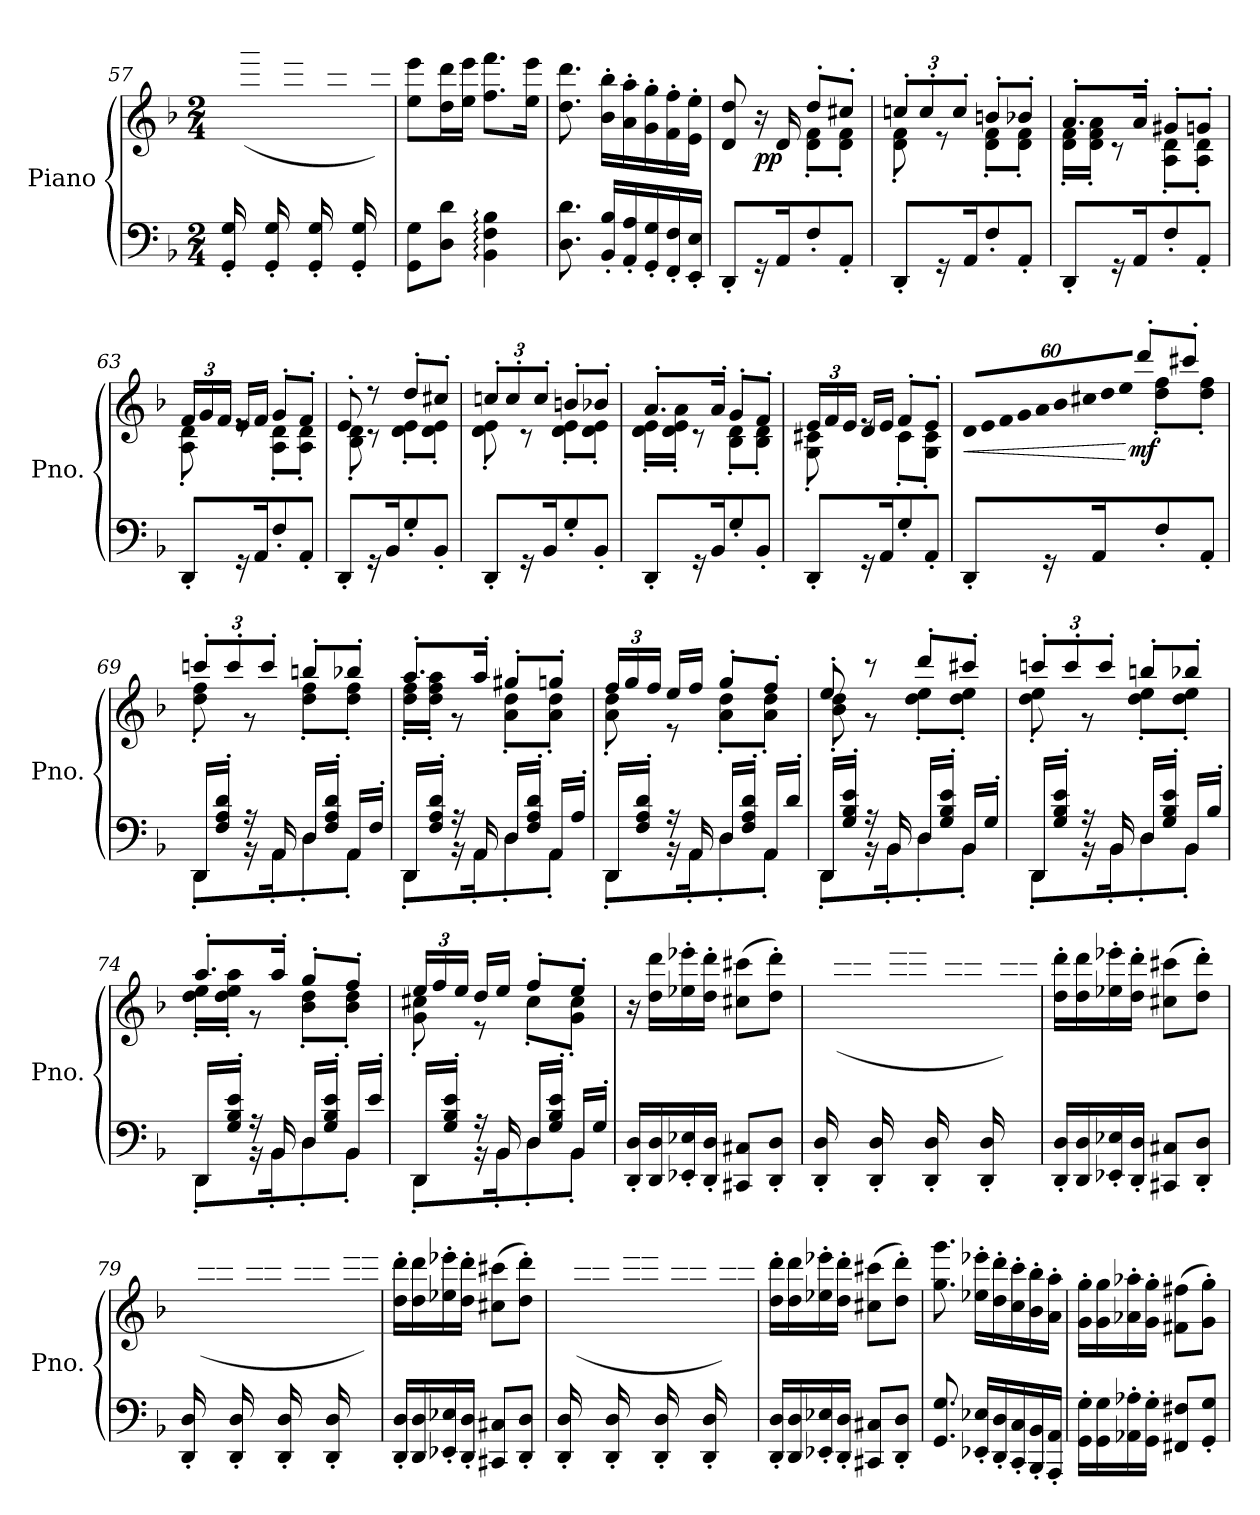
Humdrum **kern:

**kern	**kern	**dynam
*part1	*part1	*part1
*staff2	*staff1	*staff1/2
*I"Piano	*	*
*I'Pno.	*	*
!!LO:LB:g=z
*clefF4	*clefG2	*
*k[b-]	*k[b-]	*
*F:	*F:	*
*M2/4	*M2/4	*
=57	=57	=57
*	*^	*
16GG/' 16G/'LL	2ryy	16ryy	.
16ryy	.	(>16gg\ 16ddd\ 16ggg\	.
16GG/' 16G/'	.	16ryy	.
16ryy	.	16ff\ 16ccc\ 16fff\	.
16GG/' 16G/'	.	16ryy	.
16ryy	.	16dd\ 16aa\ 16ddd\	.
16GG/' 16G/'	.	16ryy	.
16ryy	.	16cc-X\ 16ff\ 16ccc-X\JJ)	.
*	*v	*v	*
=58	=58	=58
8GG\ 8G\L	8ee\ 8eee\L	.
8D\ 8d\J	16dd\ 16ddd\L	.
.	16ee\ 16eee\JJ	.
4BB-\: 4F\: 4B-\:	8.ff\ 8.fff\L	.
.	16ee\ 16eee\Jk	.
=59	=59	=59
8.D\ 8.d\	8.dd\ 8.ddd\	.
16BB-/' 16B-/'LL	16b-\' 16bb-\'LL	.
16AA/' 16A/'	16a\' 16aa\'	.
16GG/' 16G/'	16g\' 16gg\'	.
16FF/' 16F/'	16f\' 16ff\'	.
16EE/' 16E/'JJ	16e\' 16ee\'JJ	.
=60	=60	=60
*	*^	*
8DD'/L	8d/ 8dd/	4ryy	.
!	!	!	!LO:DY:b
16r	16r	.	pp
16AA/K	16d/	.	.
8F'/	8dd'/L	8d\' 8f\'L	.
8AA'/J	8cc#X'/J	8d\' 8f\'J	.
=61	=61	=61	=61
*	*Xbrackettup	*	*
8DD'/L	12ccn'/L	8d\' 8f\'	.
.	12cc'/	.	.
16r	.	8r	.
.	12cc'/J	.	.
16AA/K	.	.	.
8F'/	8bn'/L	8d\' 8f\'L	.
8AA'/J	8b-X'/J	8d\' 8f\'J	.
!!LO:LB:g=z	!!
=62	=62	=62	=62
8DD'/L	8.a'/L	16d\' 16f\'LL	.
.	.	16d\' 16f\' 16a\'JJ	.
16r	.	8r	.
16AA/K	16a'/Jk	.	.
8F'/	8g#X'/L	8A\' 8d\'L	.
8AA'/J	8gn'/J	8A\' 8d\'J	.
=63	=63	=63	=63
8DD'/L	24f/LL	8A\' 8d\'	.
.	24g/	.	.
.	24f/JJ	.	.
16r	16e/LL	8re	.
16AA/K	16f/JJ	.	.
8F'/	8g'/L	8A\' 8d\'L	.
8AA'/J	8f'/J	8A\' 8d\'J	.
=64	=64	=64	=64
8DD'/L	8e'/	8B-\' 8d\'	.
16r	8r	8r	.
16BB-/K	.	.	.
8G'/	8dd'/L	8d\' 8e\'L	.
8BB-'/J	8cc#X'/J	8d\' 8e\'J	.
=65	=65	=65	=65
8DD'/L	12ccn'/L	8d\' 8e\'	.
.	12cc'/	.	.
16r	.	8r	.
.	12cc'/J	.	.
16BB-/K	.	.	.
8G'/	8bn'/L	8d\' 8e\'L	.
8BB-'/J	8b-X'/J	8d\' 8e\'J	.
=66	=66	=66	=66
8DD'/L	8.a'/L	16d\' 16e\'LL	.
.	.	16d\' 16e\' 16a\'JJ	.
16r	.	8r	.
16BB-/K	16a'/Jk	.	.
8G'/	8g'/L	8B-\' 8d\'L	.
8BB-'/J	8f'/J	8B-\' 8d\'J	.
!!LO:LB:g=z	!!
=67	=67	=67	=67
8DD'/L	24e/LL	8G\' 8c#X\'	.
.	24f/	.	.
.	24e/JJ	.	.
16r	16d/LL	8re	.
16AA/K	16e/JJ	.	.
8G'/	8f'/L	8c#'\L	.
8AA'/J	8e'/J	8G\' 8c#\'J	.
=68	=68	=68	=68
!	!LO:N:vis=32	!	!LO:HP:b
8DD'/L	1920%53d!/LLL	4ryy	<
!	!LO:N:vis=32	!	!
.	1920%53e!/	.	.
!	!LO:N:vis=32	!	!
.	1920%53f!/	.	.
!	!LO:N:vis=32	!	!
.	1920%53g!/	.	.
!	!LO:N:vis=32	!	!
.	1920%53a!/	.	.
16r	.	.	.
!	!LO:N:vis=32	!	!
.	1920%53b-!/	.	.
!	!LO:N:vis=32	!	!
.	1920%53cc#X!/	.	.
16AA/K	.	.	.
!	!LO:N:vis=32	!	!
.	1920%53dd!/	.	.
!	!LO:N:vis=32	!	!
.	1920%53ee!/JJJ	.	.
!	!	!	!LO:DY:n=1:b
.	8ddd'/L	.	[ mf
8F'/	.	8dd\' 8ff\'L	.
.	8ccc#X'/J	.	.
8AA'/J	.	8dd\' 8ff\'J	.
.	640ryy	.	.
=69	=69	=69	=69
*^	*	*	*
16DD/LL	8DD'\L	12cccn'/L	8dd\' 8ff\'	.
16F/' 16A/' 16d/'JJ	.	.	.	.
.	.	12ccc'/	.	.
16r	16rBB	.	8r	.
.	.	12ccc'/J	.	.
16AA/	16AA'\K	.	.	.
16D/LL	8D'\	8bbn'/L	8dd\' 8ff\'L	.
16F/' 16A/' 16d/'JJ	.	.	.	.
16AA/LL	8AA'\J	8bb-X'/J	8dd\' 8ff\'J	.
16F'/JJ	.	.	.	.
=70	=70	=70	=70	=70
16DD/LL	8DD'\L	8.aa'/L	16dd\' 16ff\'LL	.
16F/' 16A/' 16d/'JJ	.	.	16dd\' 16ff\' 16aa\'JJ	.
16r	16rBB	.	8r	.
16AA/	16AA'\K	16aa'/Jk	.	.
16D/LL	8D'\	8gg#X'/L	8a\' 8dd\'L	.
16F/' 16A/' 16d/'JJ	.	.	.	.
16AA/LL	8AA'\J	8ggn'/J	8a\' 8dd\'J	.
16A'/JJ	.	.	.	.
!!LO:LB:g=z	!!
=71	=71	=71	=71	=71
16DD/LL	8DD'\L	24ff/LL	8a\' 8dd\'	.
.	.	24gg/	.	.
16F/' 16A/' 16d/'JJ	.	.	.	.
.	.	24ff/JJ	.	.
16r	16rBB	16ee/LL	8re	.
16AA/	16AA'\K	16ff/JJ	.	.
16D/LL	8D'\	8gg'/L	8a\' 8dd\'L	.
16F/' 16A/' 16d/'JJ	.	.	.	.
16AA/LL	8AA'\J	8ff'/J	8a\' 8dd\'J	.
16d'/JJ	.	.	.	.
=72	=72	=72	=72	=72
16DD/LL	8DD'\L	8ee'/	8b-\' 8dd\'	.
16G/' 16B-/' 16e/'JJ	.	.	.	.
16r	16rBB	8r	8r	.
16BB-/	16BB-'\K	.	.	.
16D/LL	8D'\	8ddd'/L	8dd\' 8ee\'L	.
16G/' 16B-/' 16e/'JJ	.	.	.	.
16BB-/LL	8BB-'\J	8ccc#X'/J	8dd\' 8ee\'J	.
16G'/JJ	.	.	.	.
=73	=73	=73	=73	=73
16DD/LL	8DD'\L	12cccn'/L	8dd\' 8ee\'	.
16G/' 16B-/' 16e/'JJ	.	.	.	.
.	.	12ccc'/	.	.
16r	16rBB	.	8r	.
.	.	12ccc'/J	.	.
16BB-/	16BB-'\K	.	.	.
16D/LL	8D'\	8bbn'/L	8dd\' 8ee\'L	.
16G/' 16B-/' 16e/'JJ	.	.	.	.
16BB-/LL	8BB-'\J	8bb-X'/J	8dd\' 8ee\'J	.
16B-'/JJ	.	.	.	.
=74	=74	=74	=74	=74
16DD/LL	8DD'\L	8.aa'/L	16dd\' 16ee\'LL	.
16G/' 16B-/' 16e/'JJ	.	.	16dd\' 16ee\' 16aa\'JJ	.
16r	16rBB	.	8r	.
16BB-/	16BB-'\K	16aa'/Jk	.	.
16D/LL	8D'\	8gg'/L	8b-\' 8dd\'L	.
16G/' 16B-/' 16e/'JJ	.	.	.	.
16BB-/LL	8BB-'\J	8ff'/J	8b-\' 8dd\'J	.
16e'/JJ	.	.	.	.
!!LO:PB:g=z	!!
=75	=75	=75	=75	=75
16DD/LL	8DD'\L	24ee/LL	8g\' 8cc#X\'	.
.	.	24ff/	.	.
16G/' 16B-/' 16e/'JJ	.	.	.	.
.	.	24ee/JJ	.	.
16r	16rBB	16dd/LL	8re	.
16BB-/	16BB-'\K	16ee/JJ	.	.
16D/LL	8D'\	8ff'/L	8cc#'\L	.
16G/' 16B-/' 16e/'JJ	.	.	.	.
16BB-/LL	8BB-'\J	8ee'/J	8g\' 8cc#\'J	.
16G'/JJ	.	.	.	.
*v	*v	*	*	*
*	*v	*v	*
=76	=76	=76
16DD/' 16D/'LL	16r	.
16DD/ 16D/	16dd\ 16ddd\LL	.
16EE-X/' 16E-X/'	16ee-X\' 16eee-X\'	.
16DD/' 16D/'JJ	16dd\' 16ddd\'JJ	.
8CC#X/ 8C#X/L	(>8cc#X\ 8ccc#X\L	.
8DD/' 8D/'J	8dd\' 8ddd\'J)	.
=77	=77	=77
*	*^	*
16DD/' 16D/'LL	2ryy	16ryy	.
16ryy	.	(>32dd\ 32aa\ 32ddd\L	.
.	.	32dd\ 32aa\ 32ddd\J	.
16DD/' 16D/'	.	16ryy	.
16ryy	.	32ee-X\ 32bb-\ 32eee-X\L	.
.	.	32ee-\ 32bb-\ 32eee-\J	.
16DD/' 16D/'	.	16ryy	.
16ryy	.	32dd\ 32aa\ 32ddd\L	.
.	.	32dd\ 32aa\ 32ddd\J	.
16DD/' 16D/'	.	16ryy	.
16ryy	.	32cc\ 32ff#X\ 32ccc\L)	.
.	.	32cc\ 32ff#\ 32ccc\JJJ	.
*	*v	*v	*
=78	=78	=78
16DD/' 16D/'LL	16dd\' 16ddd\'LL	.
16DD/ 16D/	16dd\ 16ddd\	.
16EE-X/' 16E-X/'	16ee-X\' 16eee-X\'	.
16DD/' 16D/'JJ	16dd\' 16ddd\'JJ	.
8CC#X/ 8C#X/L	(>8cc#X\ 8ccc#X\L	.
8DD/' 8D/'J	8dd\' 8ddd\'J)	.
!!LO:LB:g=z
=79	=79	=79
*	*^	*
16DD/' 16D/'LL	2ryy	16ryy	.
16ryy	.	(>32dd\ 32aa\ 32ddd\L	.
.	.	32dd\ 32aa\ 32ddd\J	.
16DD/' 16D/'	.	16ryy	.
16ryy	.	32cc\ 32ff#X\ 32ccc\L	.
.	.	32cc\ 32ff#\ 32ccc\J	.
16DD/' 16D/'	.	16ryy	.
16ryy	.	32dd\ 32aa\ 32ddd\L	.
.	.	32dd\ 32aa\ 32ddd\J	.
16DD/' 16D/'	.	16ryy	.
16ryy	.	32ee-X\ 32bb-\ 32eee-X\L	.
.	.	32ee-\ 32bb-\ 32eee-\JJJ)	.
*	*v	*v	*
=80	=80	=80
16DD/' 16D/'LL	16dd\' 16ddd\'LL	.
16DD/ 16D/	16dd\ 16ddd\	.
16EE-X/' 16E-X/'	16ee-X\' 16eee-X\'	.
16DD/' 16D/'JJ	16dd\' 16ddd\'JJ	.
8CC#X/ 8C#X/L	(>8cc#X\ 8ccc#X\L	.
8DD/' 8D/'J	8dd\' 8ddd\'J)	.
=81	=81	=81
*	*^	*
16DD/' 16D/'LL	2ryy	16ryy	.
16ryy	.	(>32dd\ 32aa\ 32ddd\L	.
.	.	32dd\ 32aa\ 32ddd\J	.
16DD/' 16D/'	.	16ryy	.
16ryy	.	32ee-X\ 32bb-\ 32eee-X\L	.
.	.	32ee-\ 32bb-\ 32eee-\J	.
16DD/' 16D/'	.	16ryy	.
16ryy	.	32dd\ 32aa\ 32ddd\L	.
.	.	32dd\ 32aa\ 32ddd\J	.
16DD/' 16D/'	.	16ryy	.
16ryy	.	32cc\ 32ff#X\ 32ccc\L)	.
.	.	32cc\ 32ff#\ 32ccc\JJJ	.
*	*v	*v	*
=82	=82	=82
16DD/' 16D/'LL	16dd\' 16ddd\'LL	.
16DD/ 16D/	16dd\ 16ddd\	.
16EE-X/' 16E-X/'	16ee-X\' 16eee-X\'	.
16DD/' 16D/'JJ	16dd\' 16ddd\'JJ	.
8CC#X/ 8C#X/L	(>8cc#X\ 8ccc#X\L	.
8DD/' 8D/'J	8dd\' 8ddd\'J)	.
!!LO:LB:g=z
=83	=83	=83
8.GG/ 8.G/	8.gg\ 8.ggg\	.
16EE-X/' 16E-X/'LL	16ee-X\' 16eee-X\'LL	.
16DD/' 16D/'	16dd\' 16ddd\'	.
16CC/' 16C/'	16cc\' 16ccc\'	.
16BBB-/' 16BB-/'	16b-\' 16bb-\'	.
16AAA/' 16AA/'JJ	16a\' 16aa\'JJ	.
=84	=84	=84
16GG\' 16G\'LL	16g\' 16gg\'LL	.
16GG\ 16G\	16g\ 16gg\	.
16AA-X\' 16A-X\'	16a-X\' 16aa-X\'	.
16GG\' 16G\'JJ	16g\' 16gg\'JJ	.
8FF#X/ 8F#X/L	(>8f#X\ 8ff#X\L	.
8GG/' 8G/'J	8g\' 8gg\'J)	.
=	=	=
*-	*-	*-
